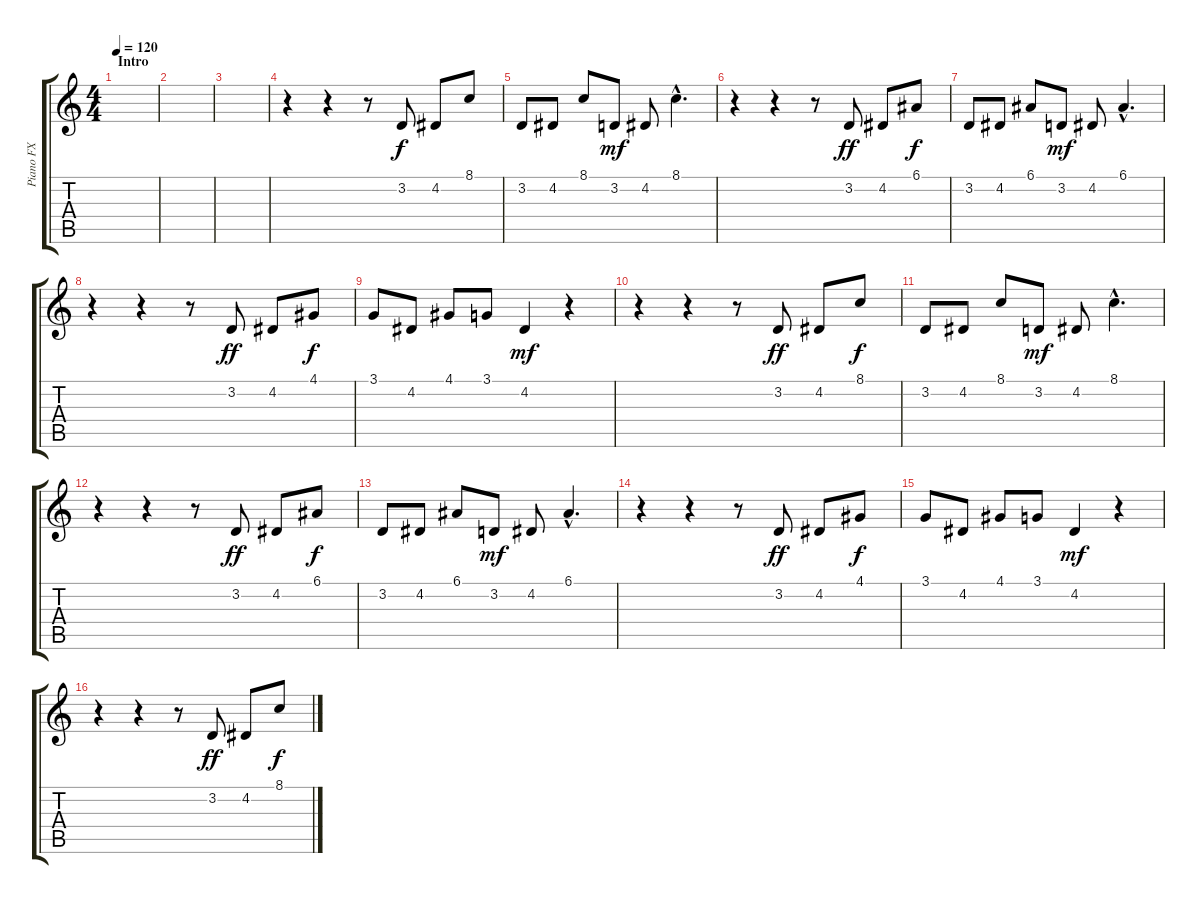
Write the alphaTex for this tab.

\track ("Piano FX" "Piano FX") {instrument fx7echoes}
\staff {score tabs}
\tuning (E4 B3 G3 D3 A2 E2) {hide}
\ts (4 4)
\section ("" "Intro")
\tempo 120
\clef g2
\ks c
|
|
|
r.4 r.4 r.8 3.2.8 4.2.8 8.1.8{dy f} |
3.2.8 4.2.8 8.1.8 3.2.8{dy mf} 4.2.8 8.1{hac}.4{d} |
r.4 r.4 r.8 3.2.8{dy ff} 4.2.8 6.1.8{dy f} |
3.2.8 4.2.8 6.1.8 3.2.8{dy mf} 4.2.8 6.1{hac}.4{d} |
r.4 r.4 r.8 3.2.8{dy ff} 4.2.8 4.1.8{dy f} |
3.1.8 4.2.8 4.1.8 3.1.8 4.2.4{dy mf} r.4 |
r.4 r.4 r.8 3.2.8{dy ff} 4.2.8 8.1.8{dy f} |
3.2.8 4.2.8 8.1.8 3.2.8{dy mf} 4.2.8 8.1{hac}.4{d} |
r.4 r.4 r.8 3.2.8{dy ff} 4.2.8 6.1.8{dy f} |
3.2.8 4.2.8 6.1.8 3.2.8{dy mf} 4.2.8 6.1{hac}.4{d} |
r.4 r.4 r.8 3.2.8{dy ff} 4.2.8 4.1.8{dy f} |
3.1.8 4.2.8 4.1.8 3.1.8 4.2.4{dy mf} r.4 |
r.4 r.4 r.8 3.2.8{dy ff} 4.2.8 8.1.8{dy f}
